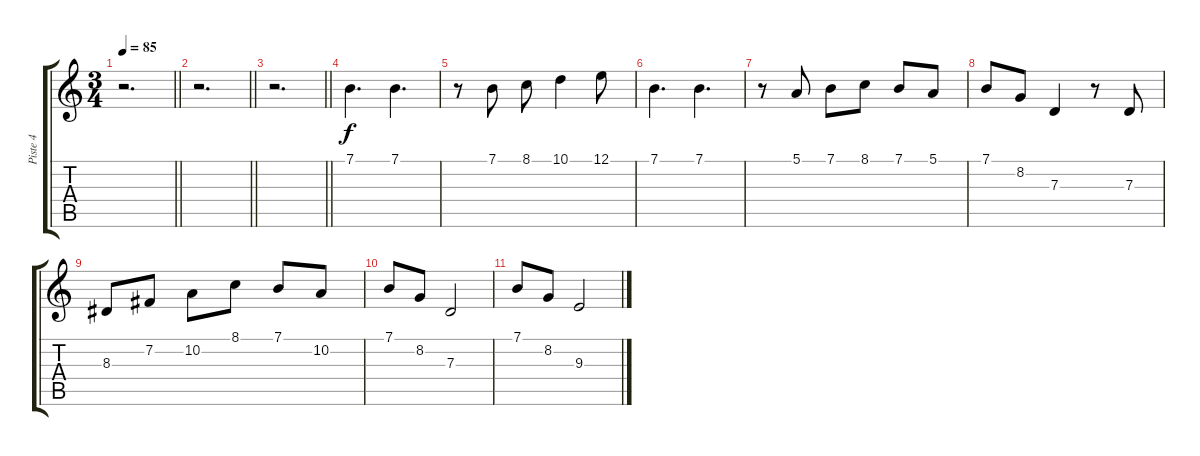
\track ("Piste 4" "Piste 4") {instrument musicbox}
\staff {score tabs}
\tuning (E4 B3 G3 D3 A2 E2) {hide}
\ts (3 4)
\tempo 85
\clef g2
\barLineRight lightlight
\ks c
r.2{d dy f} |
\barLineRight lightlight
r.2{d} |
\barLineRight lightlight
r.2{d} |
7.1.4{d} 7.1.4{d} |
r.8 7.1.8 8.1.8 10.1.4 12.1.8 |
7.1.4{d} 7.1.4{d} |
r.8 5.1.8 7.1.8 8.1.8 7.1.8 5.1.8 |
7.1.8 8.2.8 7.3.4 r.8 7.3.8 |
8.3.8 7.2.8 10.2.8 8.1.8 7.1.8 10.2.8 |
7.1.8 8.2.8 7.3.2 |
7.1.8 8.2.8 9.3.2
